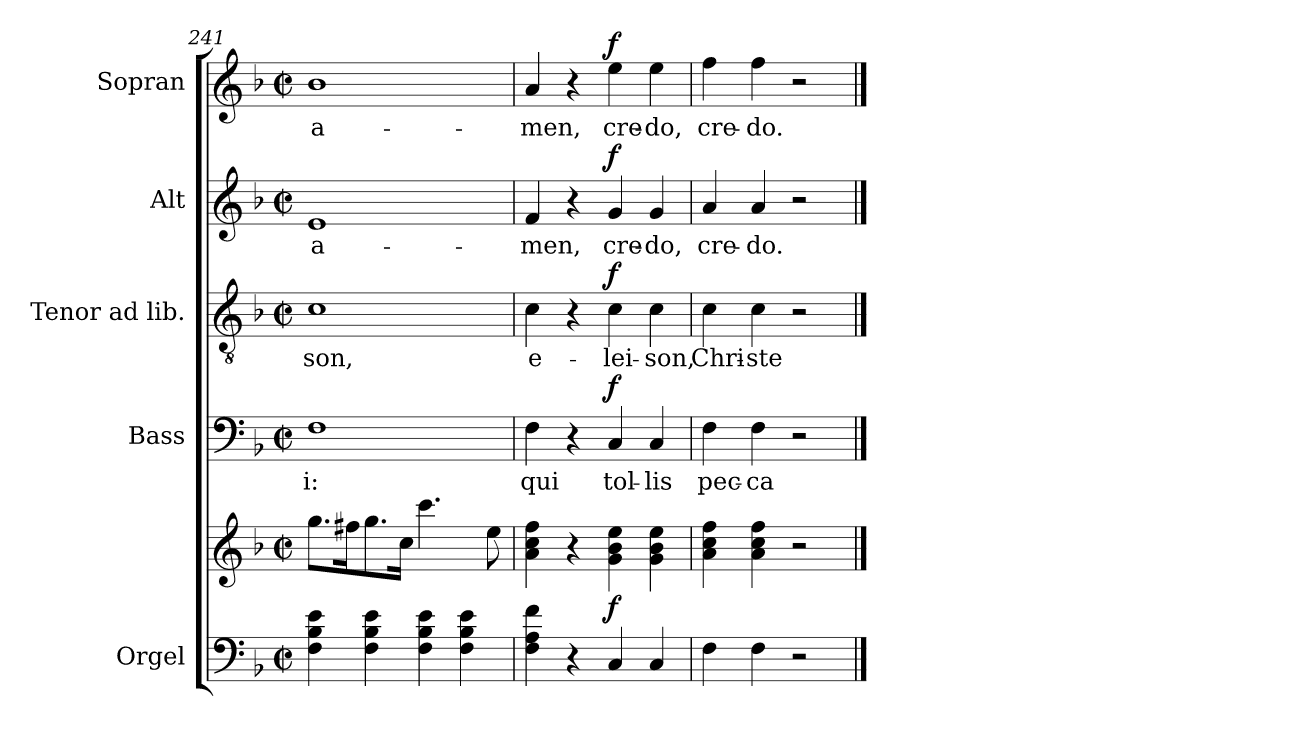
**kern	**kern	**dynam	**kern	**text	**dynam	**kern	**text	**dynam	**kern	**text	**dynam	**kern	**text	**dynam
*part5	*part5	*part5	*part4	*part4	*part4	*part3	*part3	*part3	*part2	*part2	*part2	*part1	*part1	*part1
*staff6	*staff5	*staff5/6	*staff4	*staff4	*staff4	*staff3	*staff3	*staff3	*staff2	*staff2	*staff2	*staff1	*staff1	*staff1
*I"Orgel	*	*	*I"Bass	*	*	*I"Tenor ad lib.	*	*	*I"Alt	*	*	*I"Sopran	*	*
*I'Org.	*	*	*I'B	*	*	*I'T	*	*	*I'A	*	*	*I'S	*	*
*clefF4	*clefG2	*	*clefF4	*	*	*clefGv2	*	*	*clefG2	*	*	*clefG2	*	*
*k[b-]	*k[b-]	*	*k[b-]	*	*	*k[b-]	*	*	*k[b-]	*	*	*k[b-]	*	*
*F:	*F:	*	*F:	*	*	*F:	*	*	*F:	*	*	*F:	*	*
*M2/2	*M2/2	*	*M2/2	*	*	*M2/2	*	*	*M2/2	*	*	*M2/2	*	*
*met(c|)	*met(c|)	*	*met(c|)	*	*	*met(c|)	*	*	*met(c|)	*	*	*met(c|)	*	*
=241	=241	=241	=241	=241	=241	=241	=241	=241	=241	=241	=241	=241	=241	=241
!	!	!	!	!LO:LY:b	!	!	!LO:LY:b	!	!	!LO:LY:b	!	!	!LO:LY:b	!
4F\ 4B-\ 4e\	8.gg\L	.	1F	-i:	.	1c	-son,	.	1e	a-	.	1b-	a-	.
.	16ff#X\k	.	.	.	.	.	.	.	.	.	.	.	.	.
4F\ 4B-\ 4e\	8.gg\	.	.	.	.	.	.	.	.	.	.	.	.	.
.	16cc\Jk	.	.	.	.	.	.	.	.	.	.	.	.	.
4F\ 4B-\ 4e\	4.ccc\	.	.	.	.	.	.	.	.	.	.	.	.	.
4F\ 4B-\ 4e\	.	.	.	.	.	.	.	.	.	.	.	.	.	.
.	8ee\	.	.	.	.	.	.	.	.	.	.	.	.	.
=242	=242	=242	=242	=242	=242	=242	=242	=242	=242	=242	=242	=242	=242	=242
!	!	!	!	!LO:LY:b	!	!	!LO:LY:b	!	!	!LO:LY:b	!	!	!LO:LY:b	!
4F\ 4A\ 4f\	4a\ 4cc\ 4ff\	.	4F\	qui	.	4c\	e-	.	4f/	-men,	.	4a/	-men,	.
4r	4r	.	4r	.	.	4r	.	.	4r	.	.	4r	.	.
!	!	!LO:DY:b	!	!LO:LY:b	!LO:DY:a	!	!LO:LY:b	!LO:DY:a	!	!LO:LY:b	!LO:DY:a	!	!LO:LY:b	!LO:DY:a
4C/	4g\ 4b-\ 4ee\	f	4C/	tol-	f	4c\	-lei-	f	4g/	cre-	f	4ee\	cre-	f
!	!	!	!	!LO:LY:b	!	!	!LO:LY:b	!	!	!LO:LY:b	!	!	!LO:LY:b	!
4C/	4g\ 4b-\ 4ee\	.	4C/	-lis	.	4c\	-son,	.	4g/	-do,	.	4ee\	-do,	.
=243	=243	=243	=243	=243	=243	=243	=243	=243	=243	=243	=243	=243	=243	=243
!	!	!	!	!LO:LY:b	!	!	!LO:LY:b	!	!	!LO:LY:b	!	!	!LO:LY:b	!
4F\	4a\ 4cc\ 4ff\	.	4F\	pec-	.	4c\	Chri-	.	4a/	cre-	.	4ff\	cre-	.
!	!	!	!	!LO:LY:b	!	!	!LO:LY:b	!	!	!LO:LY:b	!	!	!LO:LY:b	!
4F\	4a\ 4cc\ 4ff\	.	4F\	-ca-	.	4c\	-ste	.	4a/	-do.	.	4ff\	-do.	.
2r	2r	.	2r	.	.	2r	.	.	2r	.	.	2r	.	.
==	==	==	==	==	==	==	==	==	==	==	==	==	==	==
*-	*-	*-	*-	*-	*-	*-	*-	*-	*-	*-	*-	*-	*-	*-
